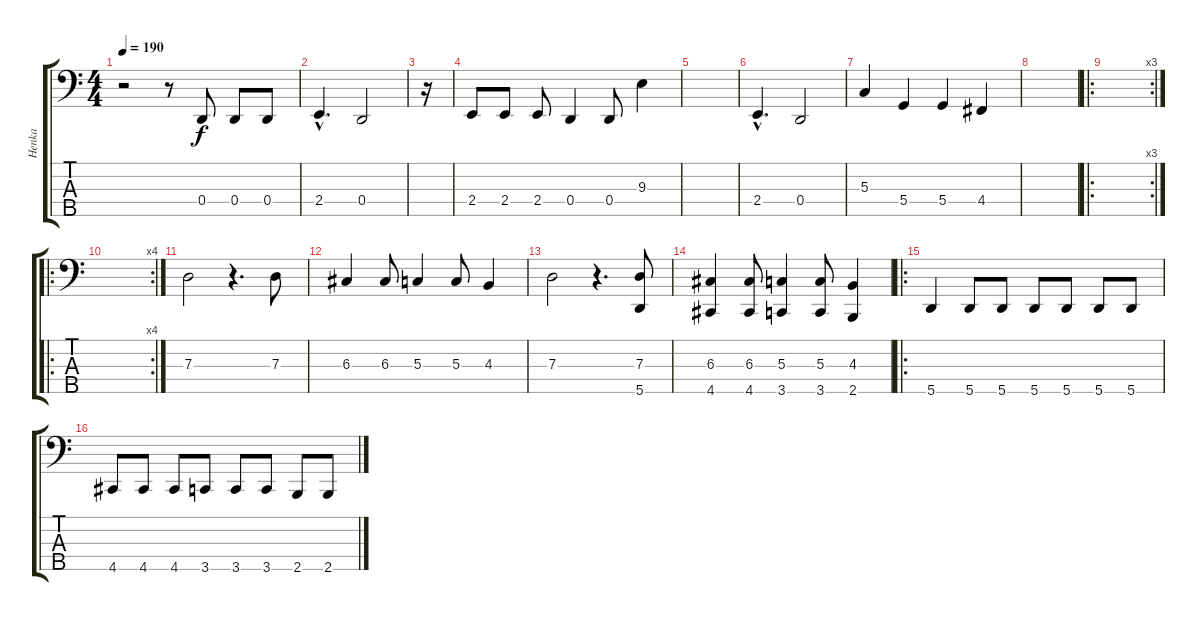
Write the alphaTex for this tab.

\track ("Henka" "Henka") {instrument electricbasspick}
\staff {score tabs}
\tuning (F2 C2 G1 D1 A0) {hide}
\ts (4 4)
\tempo 190
\clef f4
\ks c
r.2{dy f} r.8 0.4.8 0.4.8 0.4.8 |
2.4{hac}.4{d} 0.4.2 |
r.16 |
2.4.8 2.4.8 2.4.8 0.4.4 0.4.8 9.3.4 |
|
2.4{hac}.4{d} 0.4.2 |
5.3.4 5.4.4 5.4.4 4.4.4 |
|
\ro
\rc 3
|
\ro
\rc 4
|
7.3.2 r.4{d} 7.3.8 |
6.3.4 6.3.8 5.3.4 5.3.8 4.3.4 |
7.3.2 r.4{d} (7.3 5.5).8 |
(6.3 4.5).4 (6.3 4.5).8 (5.3 3.5).4 (5.3 3.5).8 (4.3 2.5).4 |
\ro
5.5.4 5.5.8 5.5.8 5.5.8 5.5.8 5.5.8 5.5.8 |
4.5.8 4.5.8 4.5.8 3.5.8 3.5.8 3.5.8 2.5.8 2.5.8
